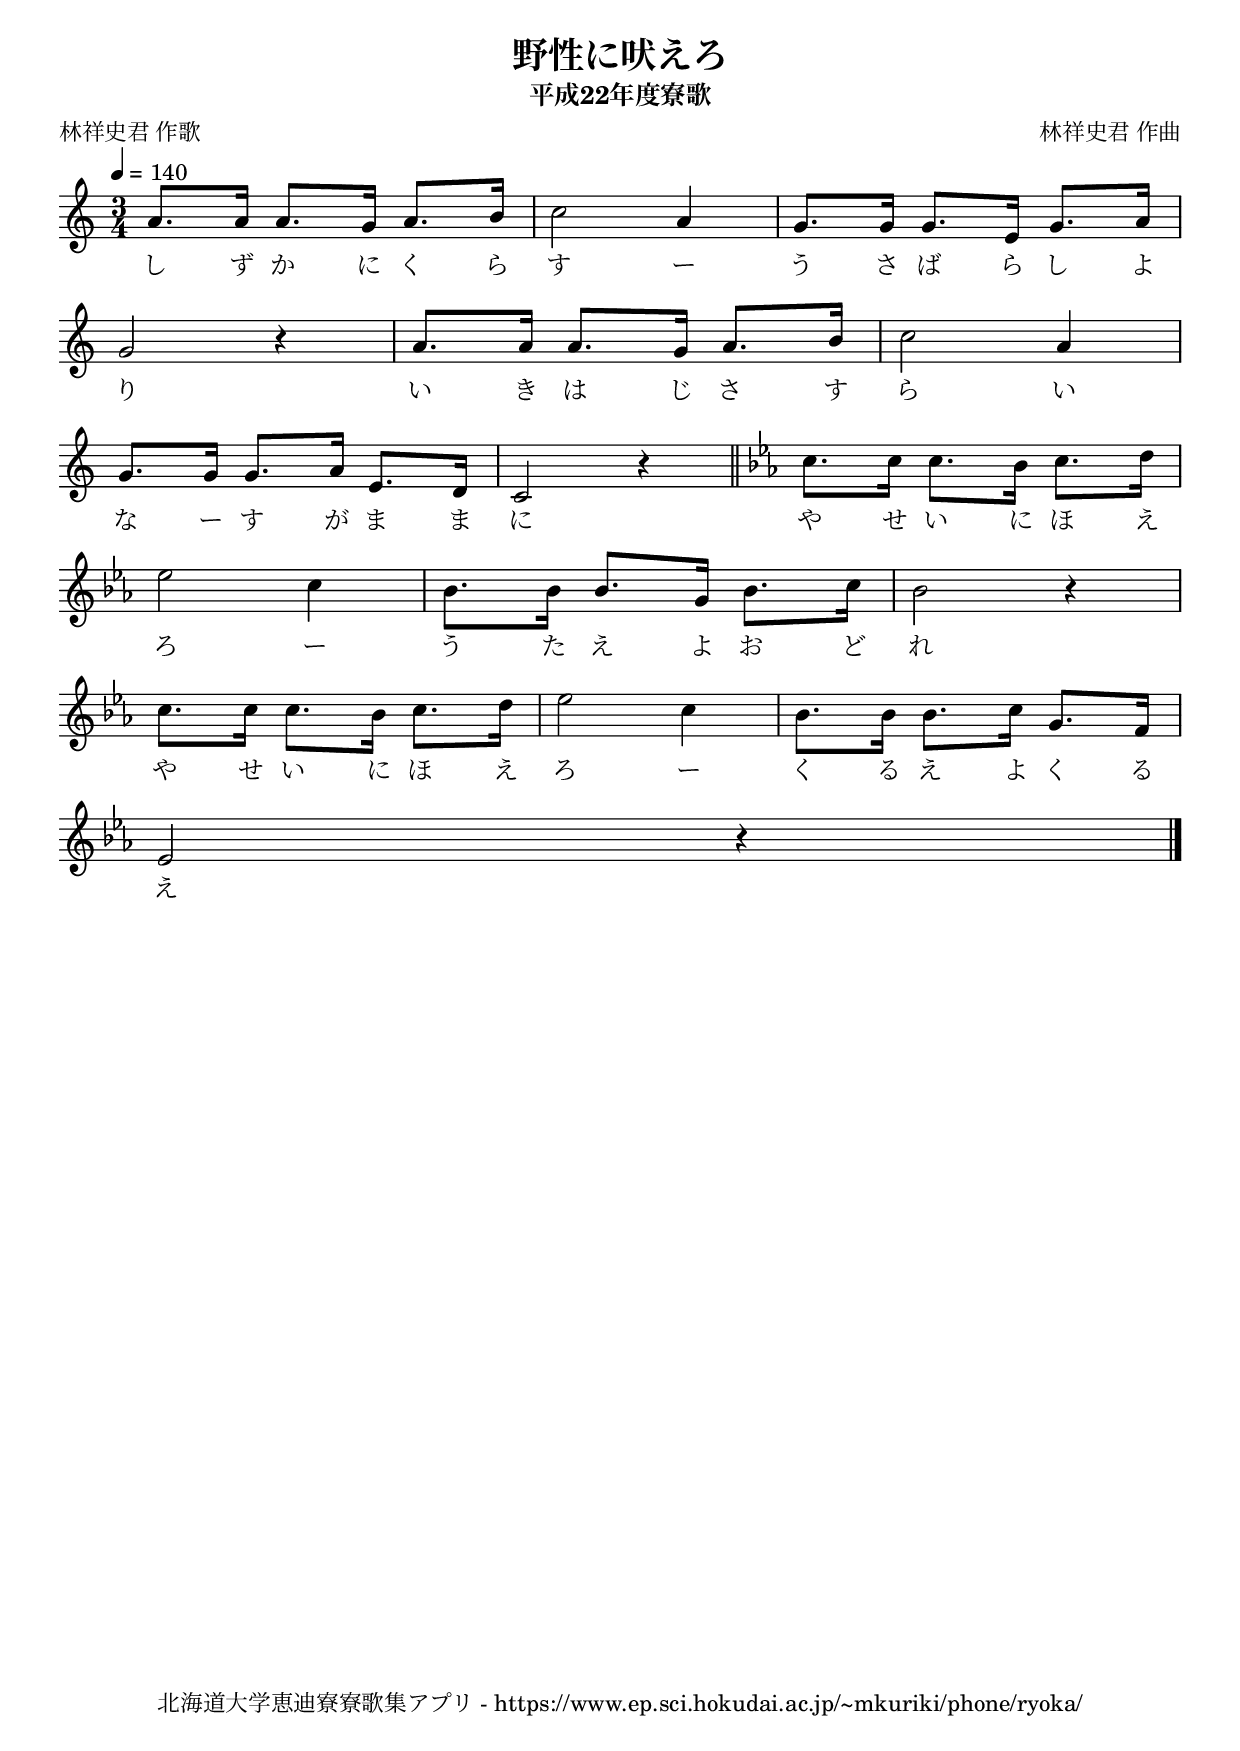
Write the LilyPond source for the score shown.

\version "2.18.2"

\paper {indent = 0}

\header {
  title = "野性に吠えろ"
  subtitle = "平成22年度寮歌"
  composer = "林祥史君 作曲"
  poet = "林祥史君 作歌"
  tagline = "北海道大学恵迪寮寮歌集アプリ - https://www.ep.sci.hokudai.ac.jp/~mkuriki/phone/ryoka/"
}

melody = \relative c''{
  \tempo 4 = 140
  \autoBeamOff
  \numericTimeSignature
  \override BreathingSign.text = \markup { \musicglyph #"scripts.upedaltoe" } % ブレスの記号指定
  \key c \major
  \time 3/4
  \set melismaBusyProperties = #'()
  a8. [a16] a8. [g16] a8. [b16] |
  c2 a4 |
  g8. [g16] g8. [e16] g8. [a16] | \break
  g2 r4 |
  a8. [a16] a8. [g16] a8. [b16] |
  c2 a4 | \break
  g8. [g16] g8. [a16] e8. [d16] |
  c2 r4 \bar "||" 
  \key c \minor
  c'8. [c16] c8. [bes16] c8. [d16] | \break
  ees2 c4 |
  bes8. [bes16] bes8. [g16] bes8. [c16] |
  bes2 r4 | \break
  c8. [c16] c8. [bes16] c8. [d16] |
  ees2 c4 |
  bes8. [bes16] bes8. [c16] g8. [f16] | \break
  ees2 r4
  \bar "|." 
}

text = \lyricmode {
  し ず か に く ら す ー う さ ば ら し よ
  り い き は じ さ す ら い
  な ー す が ま ま に や せ い に ほ え
  ろ ー う た え よ お ど れ 
  や せ い に ほ え ろ ー く る え よ く る え
}

\score {
  <<
    % ギターコード
    %{
    \new ChordNames \with {midiInstrument = #"acoustic guitar (nylon)"}{
      \set chordChanges = ##t
      \harmony
    }
    %}
    
    % メロディーライン
    \new Voice = "one"{\melody}
    % 歌詞
    \new Lyrics \lyricsto "one" \text
    % 太鼓
    % \new DrumStaff \with{
    %   \remove "Time_signature_engraver"
    %   drumStyleTable = #percussion-style
    %   \override StaffSymbol.line-count = #1
    %   \hide Stem
    % }
    % \drum
  >>
  
\midi {}
\layout {
  \context {
    \Score
    \remove "Bar_number_engraver"
  }
}

}


